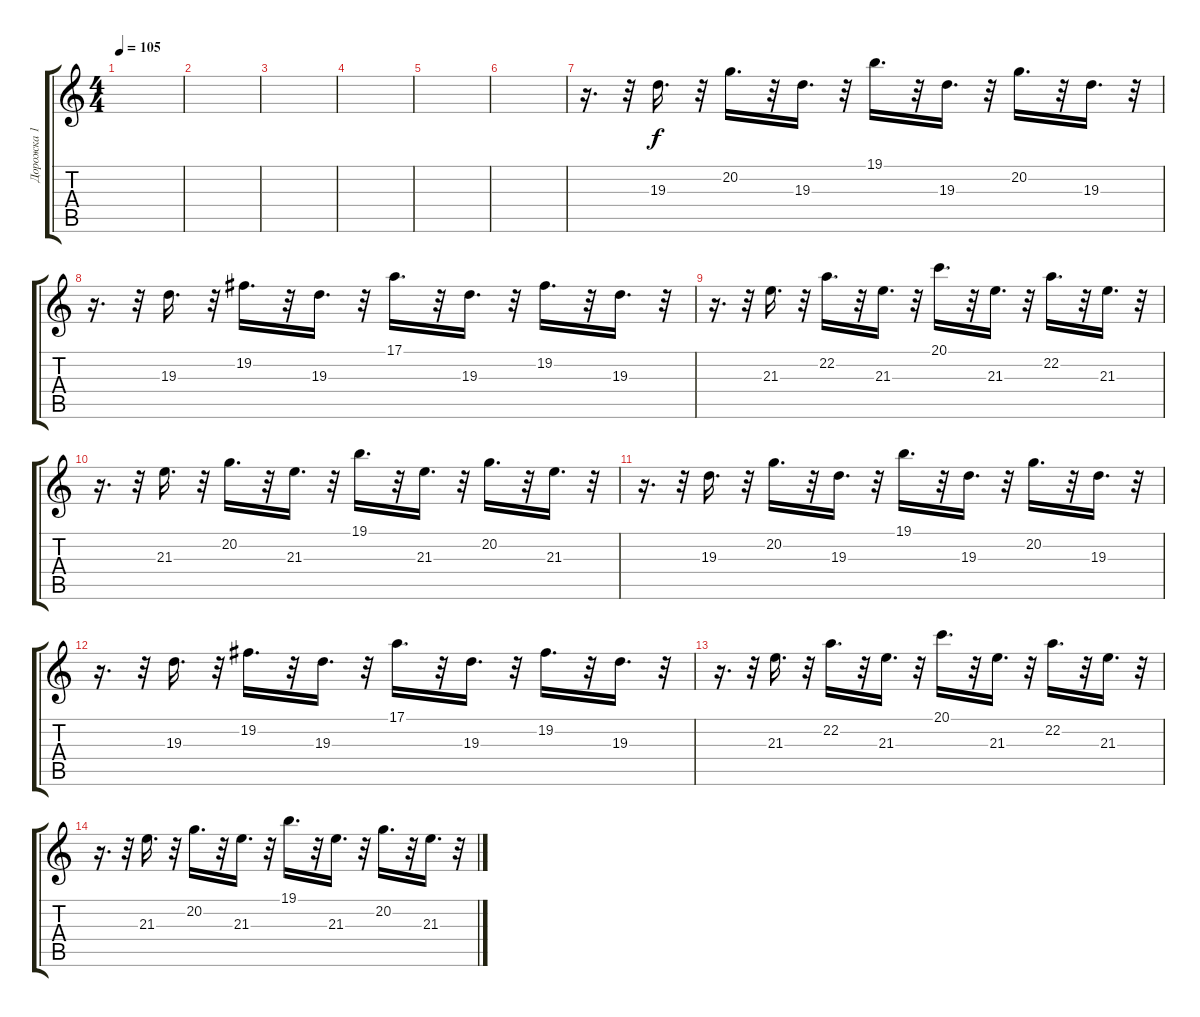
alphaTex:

\track ("Дорожка 1" "Дорожка 1") {instrument fx1rain}
\staff {score tabs}
\tuning (E4 B3 G3 D3 A2 E2) {hide}
\ts (4 4)
\tempo 105
\clef g2
\ks c
|
|
|
|
|
|
r.16{d} r.32 19.3.16{d} r.32 20.2.16{d} r.32 19.3.16{d} r.32 19.1.16{d} r.32 19.3.16{d} r.32 20.2.16{d} r.32 19.3.16{d} r.32 |
r.16{d} r.32 19.3.16{d} r.32 19.2.16{d} r.32 19.3.16{d} r.32 17.1.16{d} r.32 19.3.16{d} r.32 19.2.16{d} r.32 19.3.16{d} r.32 |
r.16{d} r.32 21.3.16{d} r.32 22.2.16{d} r.32 21.3.16{d} r.32 20.1.16{d} r.32 21.3.16{d} r.32 22.2.16{d} r.32 21.3.16{d} r.32 |
r.16{d} r.32 21.3.16{d} r.32 20.2.16{d} r.32 21.3.16{d} r.32 19.1.16{d} r.32 21.3.16{d} r.32 20.2.16{d} r.32 21.3.16{d} r.32 |
r.16{d} r.32 19.3.16{d} r.32 20.2.16{d} r.32 19.3.16{d} r.32 19.1.16{d} r.32 19.3.16{d} r.32 20.2.16{d} r.32 19.3.16{d} r.32 |
r.16{d} r.32 19.3.16{d} r.32 19.2.16{d} r.32 19.3.16{d} r.32 17.1.16{d} r.32 19.3.16{d} r.32 19.2.16{d} r.32 19.3.16{d} r.32 |
r.16{d} r.32 21.3.16{d} r.32 22.2.16{d} r.32 21.3.16{d} r.32 20.1.16{d} r.32 21.3.16{d} r.32 22.2.16{d} r.32 21.3.16{d} r.32 |
r.16{d} r.32 21.3.16{d} r.32 20.2.16{d} r.32 21.3.16{d} r.32 19.1.16{d} r.32 21.3.16{d} r.32 20.2.16{d} r.32 21.3.16{d} r.32
